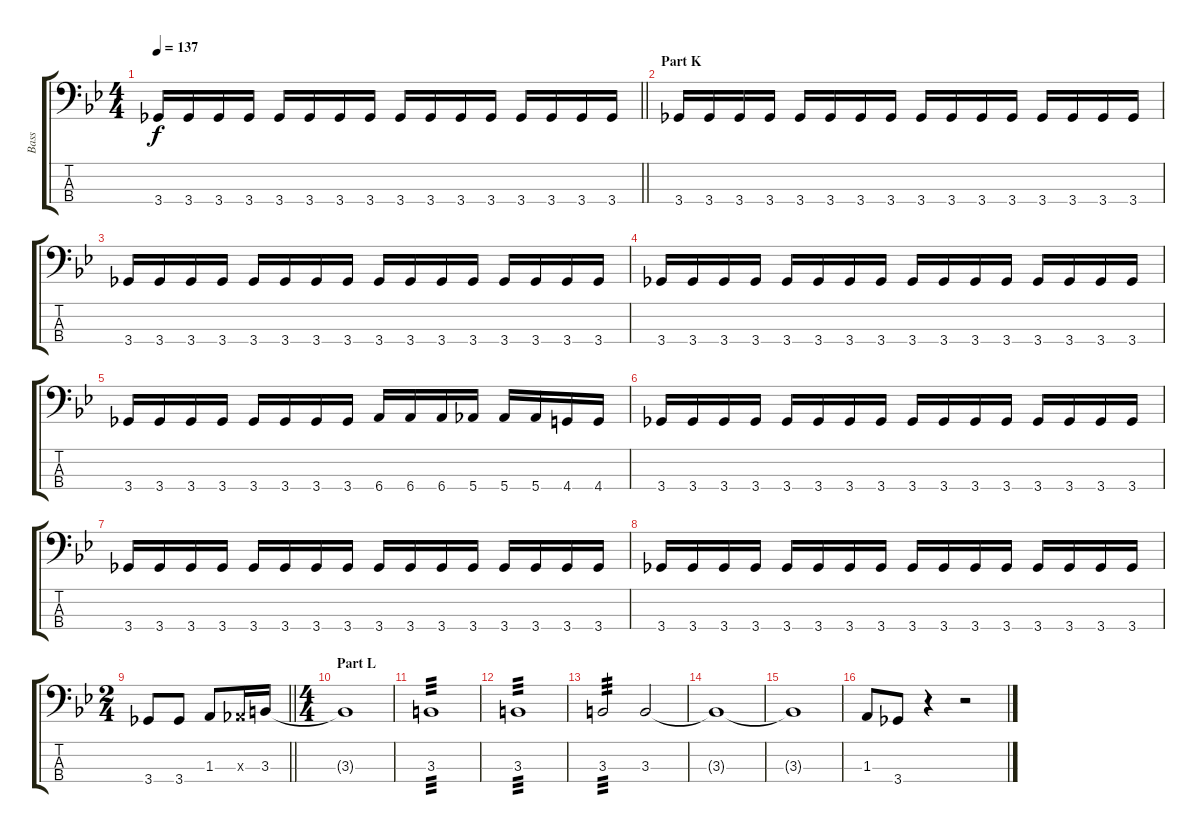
\track ("Bass" "Bass") {instrument electricbasspick}
\staff {score tabs}
\tuning (Gb2 Db2 Ab1 Eb1) {hide}
\ts (4 4)
\tempo 137
\clef f4
\barLineRight lightlight
\ks bb
3.4.16{dy f} 3.4.16 3.4.16 3.4.16 3.4.16 3.4.16 3.4.16 3.4.16 3.4.16 3.4.16 3.4.16 3.4.16 3.4.16 3.4.16 3.4.16 3.4.16 |
\section ("" "Part K")
3.4.16 3.4.16 3.4.16 3.4.16 3.4.16 3.4.16 3.4.16 3.4.16 3.4.16 3.4.16 3.4.16 3.4.16 3.4.16 3.4.16 3.4.16 3.4.16 |
3.4.16 3.4.16 3.4.16 3.4.16 3.4.16 3.4.16 3.4.16 3.4.16 3.4.16 3.4.16 3.4.16 3.4.16 3.4.16 3.4.16 3.4.16 3.4.16 |
3.4.16 3.4.16 3.4.16 3.4.16 3.4.16 3.4.16 3.4.16 3.4.16 3.4.16 3.4.16 3.4.16 3.4.16 3.4.16 3.4.16 3.4.16 3.4.16 |
3.4.16 3.4.16 3.4.16 3.4.16 3.4.16 3.4.16 3.4.16 3.4.16 6.4.16 6.4.16 6.4.16 5.4.16 5.4.16 5.4.16 4.4.16 4.4.16 |
3.4.16 3.4.16 3.4.16 3.4.16 3.4.16 3.4.16 3.4.16 3.4.16 3.4.16 3.4.16 3.4.16 3.4.16 3.4.16 3.4.16 3.4.16 3.4.16 |
3.4.16 3.4.16 3.4.16 3.4.16 3.4.16 3.4.16 3.4.16 3.4.16 3.4.16 3.4.16 3.4.16 3.4.16 3.4.16 3.4.16 3.4.16 3.4.16 |
3.4.16 3.4.16 3.4.16 3.4.16 3.4.16 3.4.16 3.4.16 3.4.16 3.4.16 3.4.16 3.4.16 3.4.16 3.4.16 3.4.16 3.4.16 3.4.16 |
\ts (2 4)
\barLineRight lightlight
3.4.8 3.4.8 1.3.8 0.3{x}.16 3.3.16 |
\ts (4 4)
\section ("" "Part L")
3.3{t}.1 |
3.3.1{tp 3} |
3.3.1{tp 3} |
3.3.2{tp 3} 3.3.2 |
3.3{t}.1 |
3.3{t}.1 |
1.3.8 3.4.8 r.4 r.2
